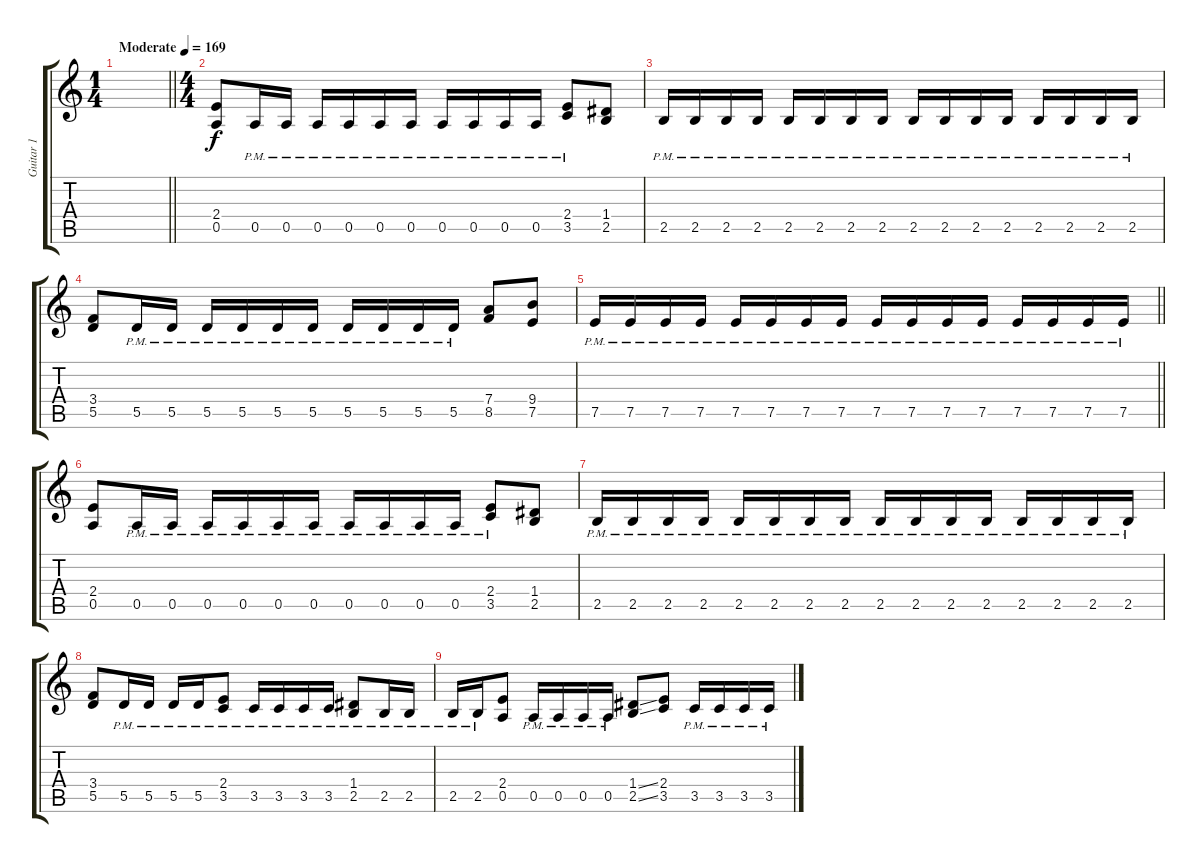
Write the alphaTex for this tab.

\track ("Guitar 1" "Guitar 1") {instrument distortionguitar}
\staff {score tabs}
\tuning (E4 B3 G3 D3 A2 D2) {hide}
\ts (1 4)
\tempo (169 "Moderate")
\clef g2
\barLineRight lightlight
\ks c
|
\ts (4 4)
(2.4 0.5).8 0.5{pm}.16 0.5{pm}.16 0.5{pm}.16 0.5{pm}.16 0.5{pm}.16 0.5{pm}.16 0.5{pm}.16 0.5{pm}.16 0.5{pm}.16 0.5{pm}.16 (2.4 3.5{pm}).8 (1.4 2.5).8 |
2.5{pm}.16 2.5{pm}.16 2.5{pm}.16 2.5{pm}.16 2.5{pm}.16 2.5{pm}.16 2.5{pm}.16 2.5{pm}.16 2.5{pm}.16 2.5{pm}.16 2.5{pm}.16 2.5{pm}.16 2.5{pm}.16 2.5{pm}.16 2.5{pm}.16 2.5{pm}.16 |
(3.4 5.5).8 5.5{pm}.16 5.5{pm}.16 5.5{pm}.16 5.5{pm}.16 5.5{pm}.16 5.5{pm}.16 5.5{pm}.16 5.5{pm}.16 5.5{pm}.16 5.5{pm}.16 (7.4 8.5).8 (9.4 7.5).8 |
\barLineRight lightlight
7.5{pm}.16 7.5{pm}.16 7.5{pm}.16 7.5{pm}.16 7.5{pm}.16 7.5{pm}.16 7.5{pm}.16 7.5{pm}.16 7.5{pm}.16 7.5{pm}.16 7.5{pm}.16 7.5{pm}.16 7.5{pm}.16 7.5{pm}.16 7.5{pm}.16 7.5{pm}.16 |
(2.4 0.5).8 0.5{pm}.16 0.5{pm}.16 0.5{pm}.16 0.5{pm}.16 0.5{pm}.16 0.5{pm}.16 0.5{pm}.16 0.5{pm}.16 0.5{pm}.16 0.5{pm}.16 (2.4 3.5{pm}).8 (1.4 2.5).8 |
2.5{pm}.16 2.5{pm}.16 2.5{pm}.16 2.5{pm}.16 2.5{pm}.16 2.5{pm}.16 2.5{pm}.16 2.5{pm}.16 2.5{pm}.16 2.5{pm}.16 2.5{pm}.16 2.5{pm}.16 2.5{pm}.16 2.5{pm}.16 2.5{pm}.16 2.5{pm}.16 |
(3.4 5.5).8 5.5{pm}.16 5.5{pm}.16 5.5{pm}.16 5.5{pm}.16 (2.4 3.5{pm}).8 3.5{pm}.16 3.5{pm}.16 3.5{pm}.16 3.5{pm}.16 (1.4 2.5{pm}).8 2.5{pm}.16 2.5{pm}.16 |
2.5{pm}.16 2.5{pm}.16 (2.4 0.5).8 0.5{pm}.16 0.5{pm}.16 0.5{pm}.16 0.5{pm}.16 (1.4{ss} 2.5{ss}).8 (2.4 3.5).8 3.5{pm}.16 3.5{pm}.16 3.5{pm}.16 3.5{pm}.16
